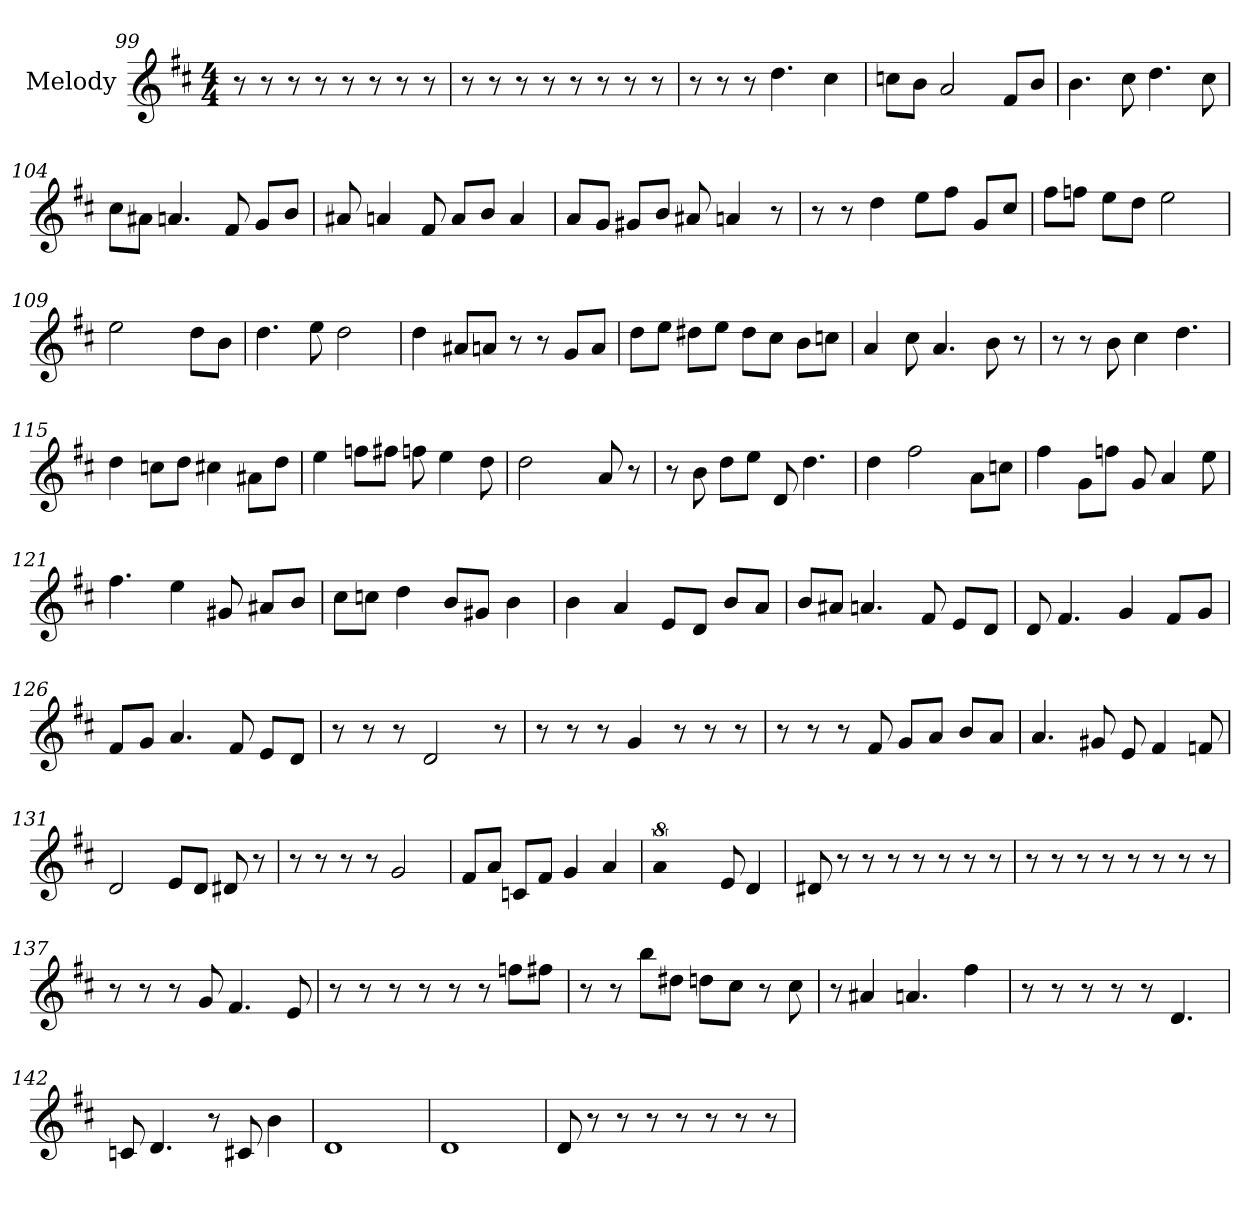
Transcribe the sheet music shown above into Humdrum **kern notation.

**kern
*part1
*staff1
*I"Melody
*clefG2
*k[f#c#]
*D:
*M4/4
=99
8r
8r
8r
8r
8r
8r
8r
8r
=100
8r
8r
8r
8r
8r
8r
8r
8r
=101
8r
8r
8r
4.dd
4cc#
=102
8cc\L
8b\J
2a
8f#/L
8b/J
=103
4.b
8cc#
4.dd
8cc#
=104
8cc#\L
8a#\J
4.a
8f#
8g/L
8b/J
=105
8a#
4a
8f#
8a/L
8b/J
4a
=106
8a/L
8g/J
8g#/L
8b/J
8a#
4a
8r
=107
8r
8r
4dd
8ee\L
8ff#\J
8g/L
8cc#/J
=108
8ff#\L
8ff\J
8ee\L
8dd\J
2ee
=109
!LO:N:vis=2
2.ee
8dd\L
8b\J
=110
4.dd
8ee
2dd
=111
4dd
8a#/L
8a/J
8r
8r
8g/L
8a/J
=112
8dd\L
8ee\J
8dd#\L
8ee\J
8dd#\L
8cc#\J
8b\L
8cc\J
=113
4a
8cc#
4.a
8b
8r
=114
8r
8r
8b
4cc#
4.dd
=115
4dd
8cc\L
8dd\J
4cc#
8a#\L
8dd\J
=116
4ee
8ff\L
8ff#\J
8ff
4ee
8dd
=117
!LO:N:vis=2
2.dd
8a
8r
=118
8r
8b
8dd\L
8ee\J
8d
4.dd
=119
4dd
2ff#
8a\L
8cc\J
=120
4ff#
8g\L
8ff\J
8g
4a
8ee
=121
4.ff#
4ee
8g#
8a#/L
8b/J
=122
8cc#\L
8cc\J
4dd
8b/L
8g#/J
4b
=123
4b
4a
8e/L
8d/J
8b/L
8a/J
=124
8b/L
8a#/J
4.a
8f#
8e/L
8d/J
=125
8d
4.f#
4g
8f#/L
8g/J
=126
8f#/L
8g/J
4.a
8f#
8e/L
8d/J
=127
8r
8r
8r
2d
8r
=128
8r
8r
8r
4g
8r
8r
8r
=129
8r
8r
8r
8f#
8g/L
8a/J
8b/L
8a/J
=130
4.a
8g#
8e
4f#
8f
=131
2d
8e/L
8d/J
8d#
8r
=132
8r
8r
8r
8r
2g
=133
8f#/L
8a/J
8c/L
8f#/J
4g
4a
=134
!LO:N:vis=2
8%5a
8e
4d
=135
8d#
8r
8r
8r
8r
8r
8r
8r
=136
8r
8r
8r
8r
8r
8r
8r
8r
=137
8r
8r
8r
8g
4.f#
8e
=138
8r
8r
8r
8r
8r
8r
8ff\L
8ff#\J
=139
8r
8r
8bb\L
8dd#\J
8dd\L
8cc#\J
8r
8cc#
=140
8r
4a#
4.a
4ff#
=141
8r
8r
8r
8r
8r
4.d
=142
8c
4.d
8r
8c#
4b
=143
1d
=144
1d
=145
8d
8r
8r
8r
8r
8r
8r
8r
=
*-
